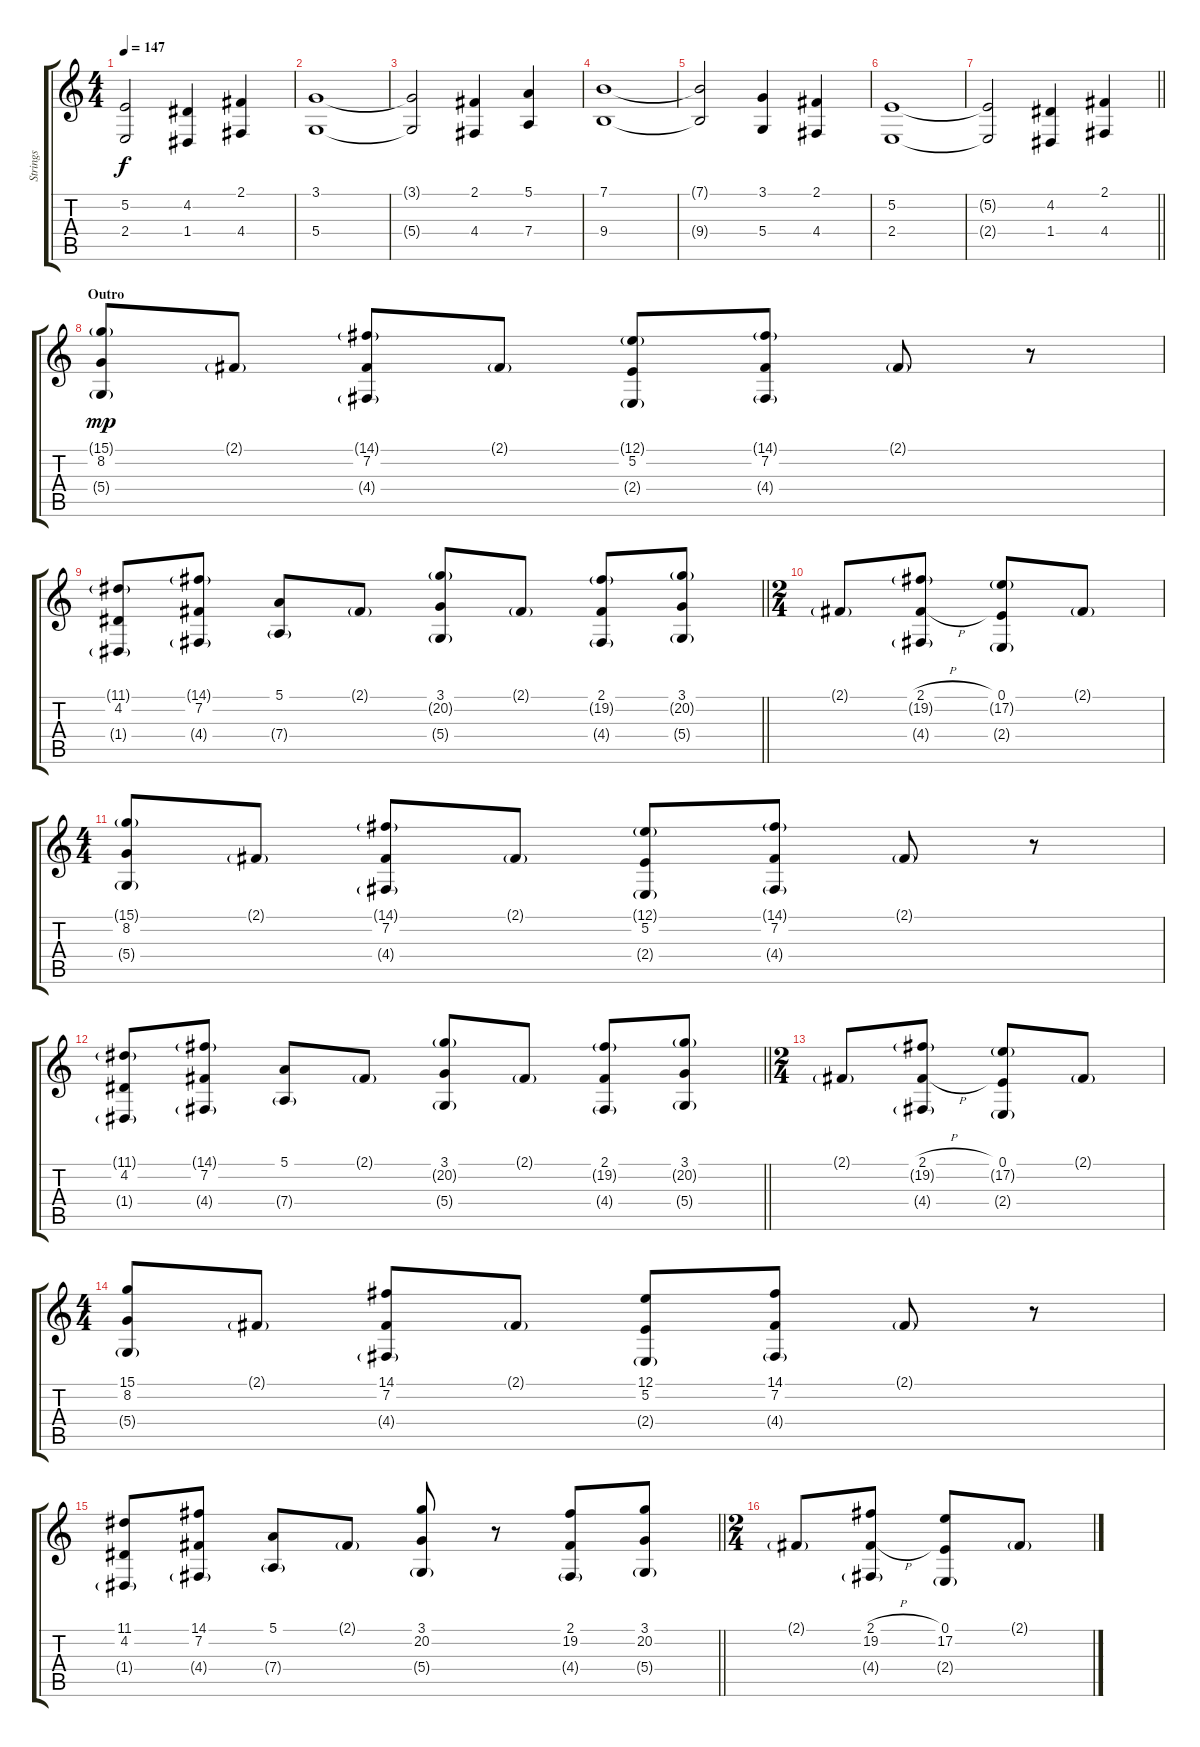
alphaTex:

\track ("Strings" "Strings") {instrument stringensemble1}
\staff {score tabs}
\tuning (E4 B3 G3 D3 A2 E2) {hide}
\ts (4 4)
\tempo 147
\clef g2
\ks c
(5.2{t} 2.4{t}).2{dy f} (4.2 1.4).4 (2.1 4.4).4 |
(3.1 5.4).1 |
(3.1{t} 5.4{t}).2 (2.1 4.4).4 (5.1 7.4).4 |
(7.1 9.4).1 |
(7.1{t} 9.4{t}).2 (3.1 5.4).4 (2.1 4.4).4 |
(5.2 2.4).1 |
\barLineRight lightlight
(5.2{t} 2.4{t}).2 (4.2 1.4).4 (2.1 4.4).4 |
\section ("" "Outro")
(15.1{g} 8.2 5.4{g}).8{dy mp instrument stringensemble1} 2.1{g}.8 (14.1{g} 7.2 4.4{g}).8 2.1{g}.8 (12.1{g} 5.2 2.4{g}).8 (14.1{g} 7.2 4.4{g}).8 2.1{g}.8 r.8 |
\barLineRight lightlight
(11.1{g} 4.2 1.4{g}).8 (14.1{g} 7.2 4.4{g}).8 (5.1 7.4{g}).8 2.1{g}.8 (3.1 20.2{g} 5.4{g}).8 2.1{g}.8 (2.1 19.2{g} 4.4{g}).8 (3.1 20.2{g} 5.4{g}).8 |
\ts (2 4)
2.1{g}.8 (2.1{h} 19.2{g} 4.4{g}).8 (0.1 17.2{g} 2.4{g}).8 2.1{g}.8 |
\ts (4 4)
(15.1{g} 8.2 5.4{g}).8 2.1{g}.8 (14.1{g} 7.2 4.4{g}).8 2.1{g}.8 (12.1{g} 5.2 2.4{g}).8 (14.1{g} 7.2 4.4{g}).8 2.1{g}.8 r.8 |
\barLineRight lightlight
(11.1{g} 4.2 1.4{g}).8 (14.1{g} 7.2 4.4{g}).8 (5.1 7.4{g}).8 2.1{g}.8 (3.1 20.2{g} 5.4{g}).8 2.1{g}.8 (2.1 19.2{g} 4.4{g}).8 (3.1 20.2{g} 5.4{g}).8 |
\ts (2 4)
2.1{g}.8 (2.1{h} 19.2{g} 4.4{g}).8 (0.1 17.2{g} 2.4{g}).8 2.1{g}.8 |
\ts (4 4)
(15.1 8.2 5.4{g}).8{volume 16} 2.1{g}.8 (14.1 7.2 4.4{g}).8 2.1{g}.8 (12.1 5.2 2.4{g}).8 (14.1 7.2 4.4{g}).8 2.1{g}.8 r.8 |
\barLineRight lightlight
(11.1 4.2 1.4{g}).8 (14.1 7.2 4.4{g}).8 (5.1 7.4{g}).8 2.1{g}.8 (3.1 20.2 5.4{g}).8 r.8 (2.1 19.2 4.4{g}).8 (3.1 20.2 5.4{g}).8 |
\ts (2 4)
2.1{g}.8 (2.1{h} 19.2 4.4{g}).8 (0.1 17.2 2.4{g}).8 2.1{g}.8
